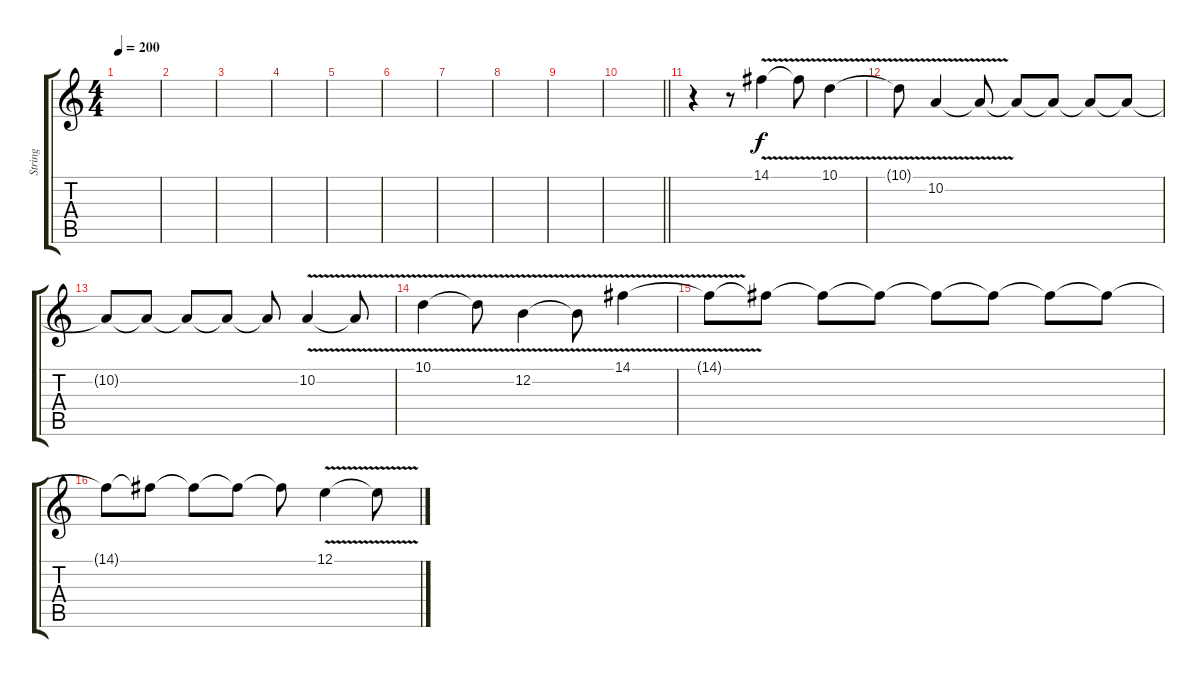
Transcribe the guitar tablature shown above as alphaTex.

\track ("String" "String") {instrument synthstrings1}
\staff {score tabs}
\tuning (E4 B3 G3 D3 A2 E2) {hide}
\ts (4 4)
\tempo 200
\clef g2
\ks c
|
|
|
|
|
|
|
|
|
\barLineRight lightlight
|
\section ("" " ")
r.4 r.8 14.1{v}.4 14.1{t}.8 10.1{v}.4 |
10.1{t}.8 10.2{v}.4 10.2{t}.8 10.2{t}.8 10.2{t}.8 10.2{t}.8 10.2{t}.8 |
10.2{t}.8 10.2{t}.8 10.2{t}.8 10.2{t}.8 10.2{t}.8 10.2{v}.4 10.2{t}.8 |
10.1{v}.4 10.1{t}.8 12.2{v}.4 12.2{t}.8 14.1{v}.4 |
14.1{t}.8 14.1{t}.8 14.1{t}.8 14.1{t}.8 14.1{t}.8 14.1{t}.8 14.1{t}.8 14.1{t}.8 |
14.1{t}.8 14.1{t}.8 14.1{t}.8 14.1{t}.8 14.1{t}.8 12.1{v}.4 12.1{t}.8
